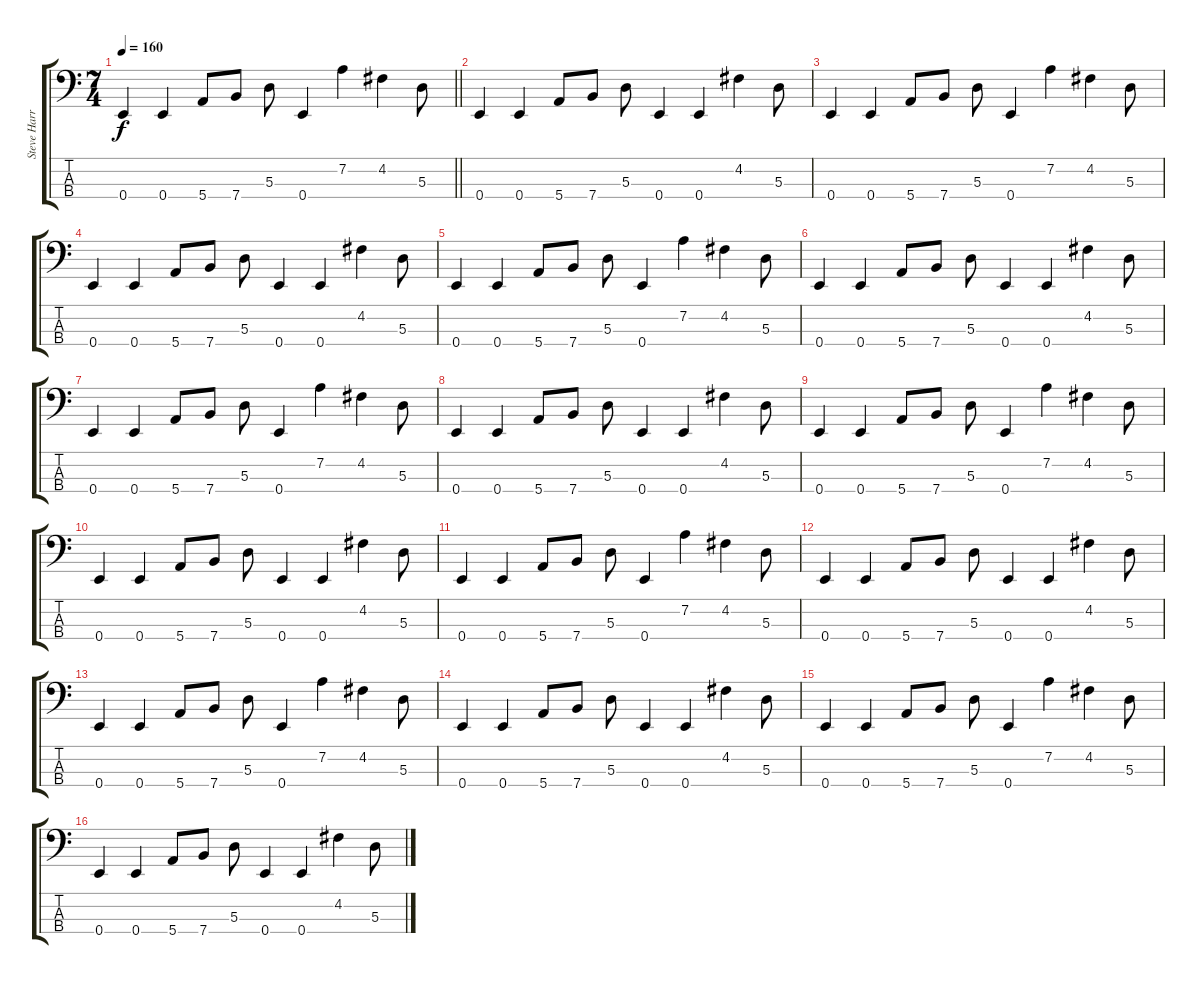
\track ("Steve Harris" "Steve Harr") {instrument electricbassfinger}
\staff {score tabs}
\tuning (G2 D2 A1 E1) {hide}
\ts (7 4)
\tempo 160
\clef f4
\barLineRight lightlight
\ks c
0.4.4{dy f} 0.4.4 5.4.8 7.4.8 5.3.8 0.4.4 7.2.4 4.2.4 5.3.8 |
0.4.4 0.4.4 5.4.8 7.4.8 5.3.8 0.4.4 0.4.4 4.2.4 5.3.8 |
0.4.4 0.4.4 5.4.8 7.4.8 5.3.8 0.4.4 7.2.4 4.2.4 5.3.8 |
0.4.4 0.4.4 5.4.8 7.4.8 5.3.8 0.4.4 0.4.4 4.2.4 5.3.8 |
0.4.4 0.4.4 5.4.8 7.4.8 5.3.8 0.4.4 7.2.4 4.2.4 5.3.8 |
0.4.4 0.4.4 5.4.8 7.4.8 5.3.8 0.4.4 0.4.4 4.2.4 5.3.8 |
0.4.4 0.4.4 5.4.8 7.4.8 5.3.8 0.4.4 7.2.4 4.2.4 5.3.8 |
0.4.4 0.4.4 5.4.8 7.4.8 5.3.8 0.4.4 0.4.4 4.2.4 5.3.8 |
0.4.4 0.4.4 5.4.8 7.4.8 5.3.8 0.4.4 7.2.4 4.2.4 5.3.8 |
0.4.4 0.4.4 5.4.8 7.4.8 5.3.8 0.4.4 0.4.4 4.2.4 5.3.8 |
0.4.4 0.4.4 5.4.8 7.4.8 5.3.8 0.4.4 7.2.4 4.2.4 5.3.8 |
0.4.4 0.4.4 5.4.8 7.4.8 5.3.8 0.4.4 0.4.4 4.2.4 5.3.8 |
0.4.4 0.4.4 5.4.8 7.4.8 5.3.8 0.4.4 7.2.4 4.2.4 5.3.8 |
0.4.4 0.4.4 5.4.8 7.4.8 5.3.8 0.4.4 0.4.4 4.2.4 5.3.8 |
0.4.4 0.4.4 5.4.8 7.4.8 5.3.8 0.4.4 7.2.4 4.2.4 5.3.8 |
0.4.4 0.4.4 5.4.8 7.4.8 5.3.8 0.4.4 0.4.4 4.2.4 5.3.8
